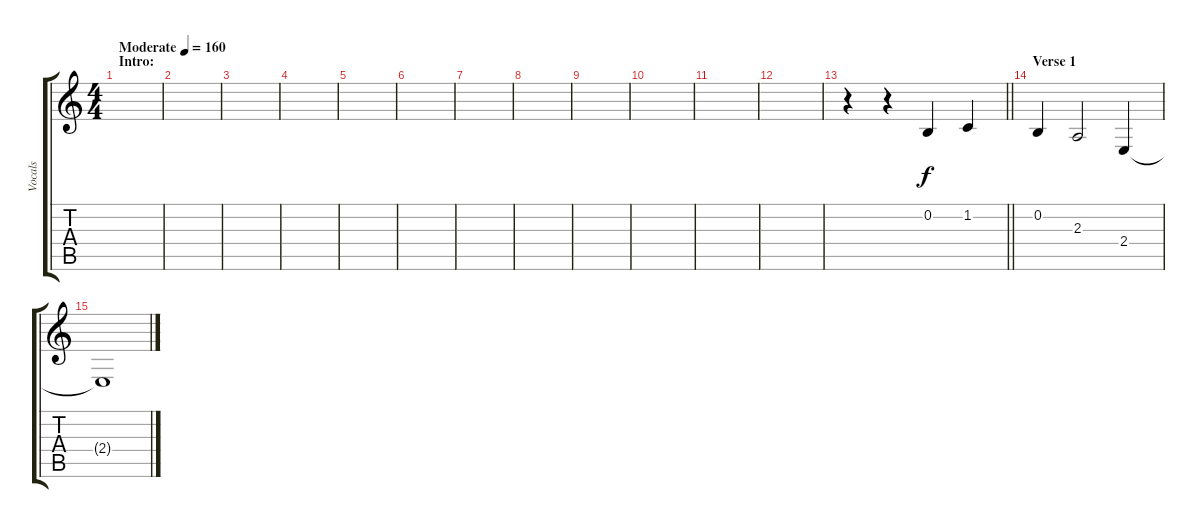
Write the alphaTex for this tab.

\track ("Vocals" "Vocals") {instrument sopranosax}
\staff {score tabs}
\tuning (E4 B3 G3 D3 A2 E2) {hide}
\ts (4 4)
\section ("" "Intro:")
\tempo (160 "Moderate")
\clef g2
\ks c
|
|
|
|
|
|
|
|
|
|
|
|
\barLineRight lightlight
r.4 r.4 0.2.4 1.2.4 |
\section ("" "Verse 1")
0.2.4 2.3.2 2.4.4 |
2.4{t}.1
